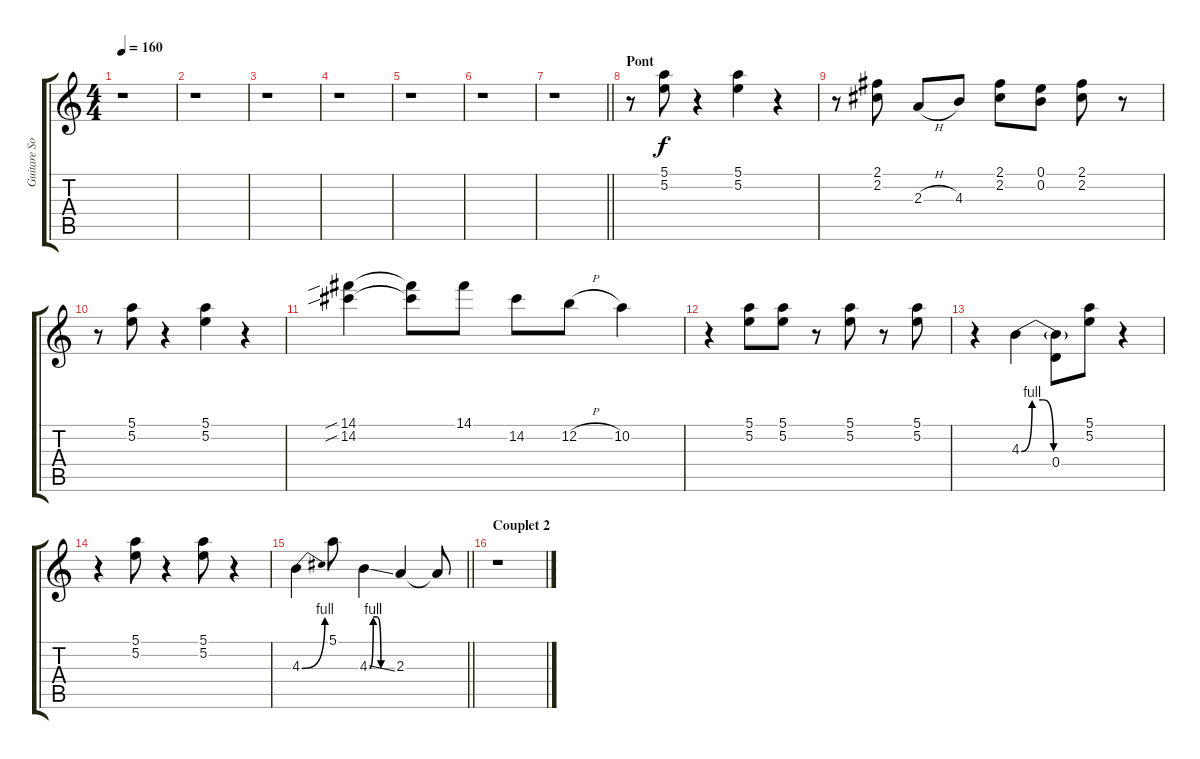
\track ("Guitare Solo" "Guitare So") {instrument overdrivenguitar}
\staff {score tabs}
\tuning (E4 B3 G3 D3 A2 E2) {hide}
\ts (4 4)
\tempo 160
\clef g2
\ks c
r.1{dy f} |
r.1 |
r.1 |
r.1 |
r.1 |
r.1 |
\barLineRight lightlight
r.1 |
\section ("" "Pont")
r.8 (5.1 5.2).8 r.4 (5.1 5.2).4 r.4 |
r.8 (2.1 2.2).8 2.3{h}.8 4.3.8 (2.1 2.2).8 (0.1 0.2).8 (2.1 2.2).8 r.8 |
r.8 (5.1 5.2).8 r.4 (5.1 5.2).4 r.4 |
(14.1{sib} 14.2{sib}).4 (14.1{t} 14.2{t}).8 14.1.8 14.2.8 12.2{h}.8 10.2.4 |
r.4 (5.1 5.2).8 (5.1 5.2).8 r.8 (5.1 5.2).8 r.8 (5.1 5.2).8 |
r.4 4.3{be (custom 0 0 10 4 20 4 30 0 60 0)}.4 (4.3{t} 0.4).8 (5.1 5.2).8 r.4 |
r.4 (5.1 5.2).8 r.4 (5.1 5.2).8 r.4 |
\barLineRight lightlight
4.3{be (bend 0 0 60 4)}.4 5.1.8 4.3{be (custom 0 0 10 4 20 4 30 0 60 0) ss}.4 2.3.4 2.3{t}.8 |
\section ("" "Couplet 2")
r.1
